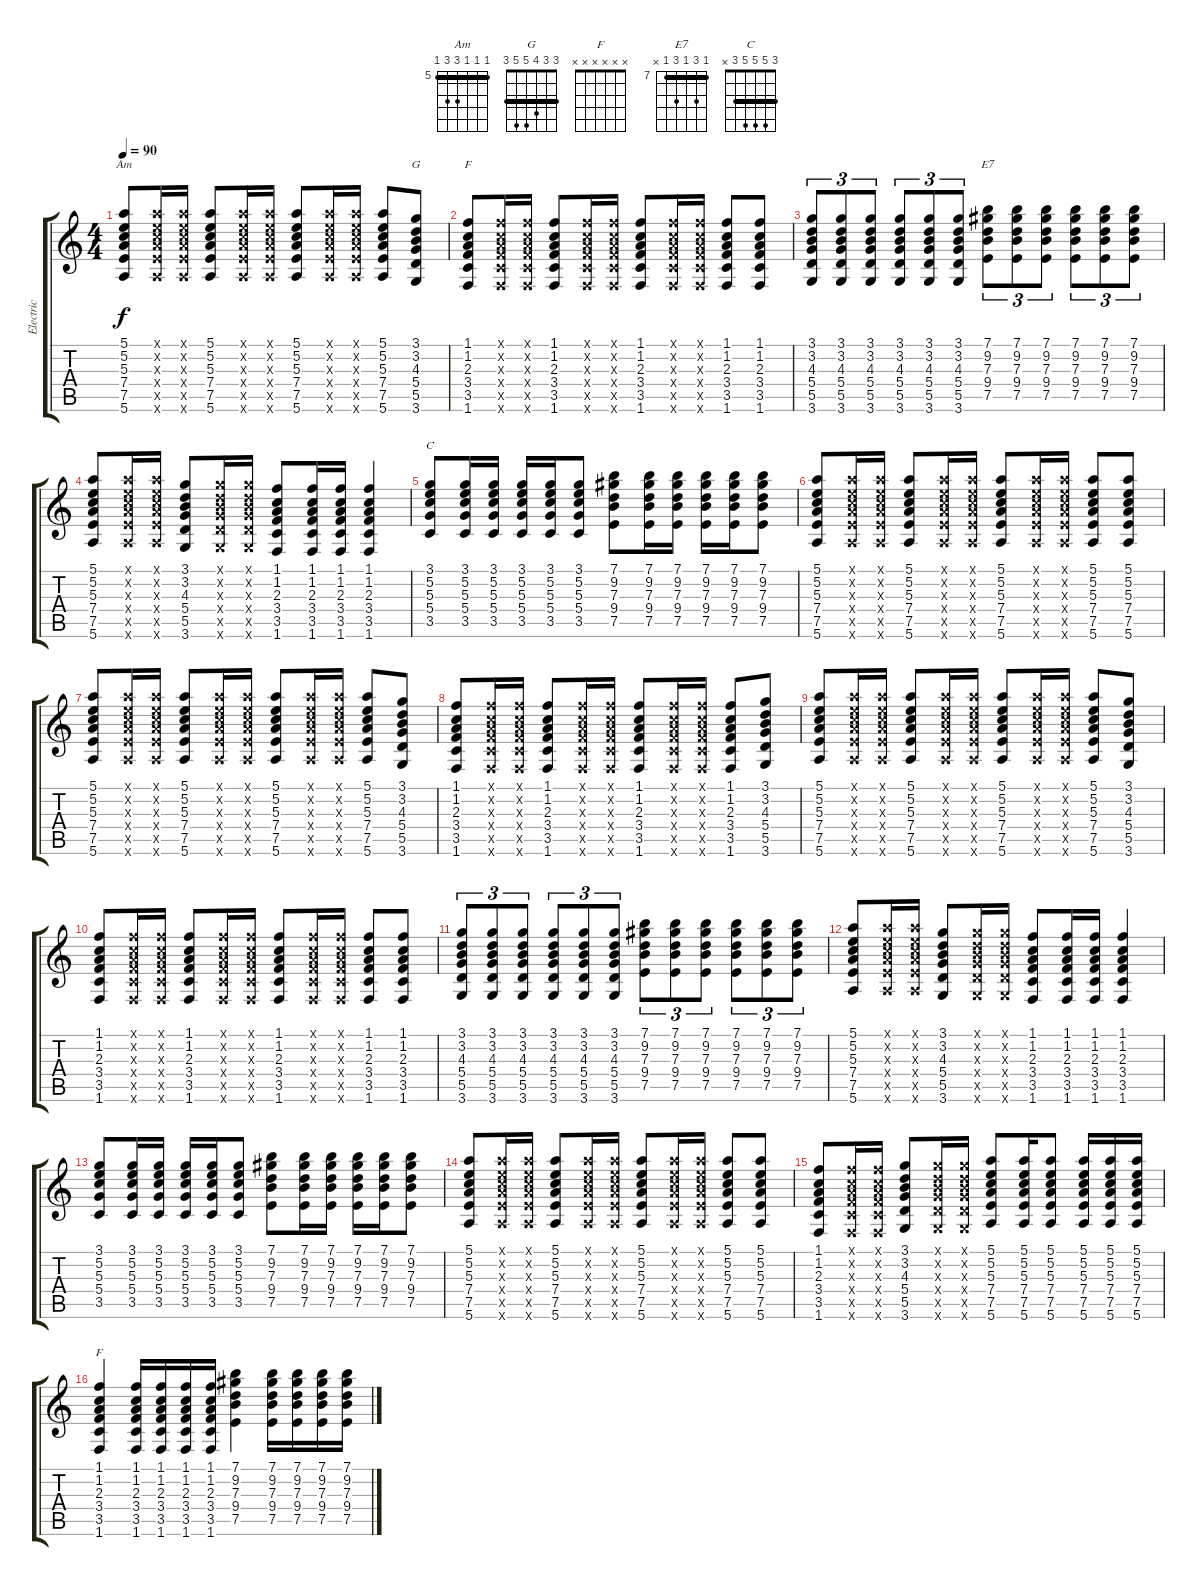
\track ("Electric" "Electric") {instrument distortionguitar}
\staff {score tabs}
\tuning (E4 B3 G3 D3 A2 E2) {hide}
\chord ("Am" 5 5 5 7 7 5) {firstfret 5 barre 5}
\chord ("G" 3 3 4 5 5 3) {barre 3}
\chord ("F" 1 1 2 3 3 1) {barre 1}
\chord ("E7" 7 9 7 9 7 x) {firstfret 7 barre 7}
\chord ("C" 3 5 5 5 3 x) {barre 3}
\chord ("F" x x x x x x)
\ts (4 4)
\tempo 90
\clef g2
\ks c
(5.1 5.2 5.3 7.4 7.5 5.6).8{ch "Am" dy f} (5.1{x} 5.2{x} 5.3{x} 7.4{x} 7.5{x} 5.6{x}).16 (5.1{x} 5.2{x} 5.3{x} 7.4{x} 7.5{x} 5.6{x}).16 (5.1 5.2 5.3 7.4 7.5 5.6).8 (5.1{x} 5.2{x} 5.3{x} 7.4{x} 7.5{x} 5.6{x}).16 (5.1{x} 5.2{x} 5.3{x} 7.4{x} 7.5{x} 5.6{x}).16 (5.1 5.2 5.3 7.4 7.5 5.6).8 (5.1{x} 5.2{x} 5.3{x} 7.4{x} 7.5{x} 5.6{x}).16 (5.1{x} 5.2{x} 5.3{x} 7.4{x} 7.5{x} 5.6{x}).16 (5.1 5.2 5.3 7.4 7.5 5.6).8 (3.1 3.2 4.3 5.4 5.5 3.6).8{ch "G"} |
(1.1 1.2 2.3 3.4 3.5 1.6).8{ch "F"} (1.1{x} 1.2{x} 2.3{x} 3.4{x} 3.5{x} 1.6{x}).16 (1.1{x} 1.2{x} 2.3{x} 3.4{x} 3.5{x} 1.6{x}).16 (1.1 1.2 2.3 3.4 3.5 1.6).8 (1.1{x} 1.2{x} 2.3{x} 3.4{x} 3.5{x} 1.6{x}).16 (1.1{x} 1.2{x} 2.3{x} 3.4{x} 3.5{x} 1.6{x}).16 (1.1 1.2 2.3 3.4 3.5 1.6).8 (1.1{x} 1.2{x} 2.3{x} 3.4{x} 3.5{x} 1.6{x}).16 (1.1{x} 1.2{x} 2.3{x} 3.4{x} 3.5{x} 1.6{x}).16 (1.1 1.2 2.3 3.4 3.5 1.6).8 (1.1 1.2 2.3 3.4 3.5 1.6).8 |
(3.1 3.2 4.3 5.4 5.5 3.6).8{tu (3 2)} (3.1 3.2 4.3 5.4 5.5 3.6).8{tu (3 2)} (3.1 3.2 4.3 5.4 5.5 3.6).8{tu (3 2)} (3.1 3.2 4.3 5.4 5.5 3.6).8{tu (3 2)} (3.1 3.2 4.3 5.4 5.5 3.6).8{tu (3 2)} (3.1 3.2 4.3 5.4 5.5 3.6).8{tu (3 2)} (7.1 9.2 7.3 9.4 7.5).8{tu (3 2) ch "E7"} (7.1 9.2 7.3 9.4 7.5).8{tu (3 2)} (7.1 9.2 7.3 9.4 7.5).8{tu (3 2)} (7.1 9.2 7.3 9.4 7.5).8{tu (3 2)} (7.1 9.2 7.3 9.4 7.5).8{tu (3 2)} (7.1 9.2 7.3 9.4 7.5).8{tu (3 2)} |
(5.1 5.2 5.3 7.4 7.5 5.6).8 (5.1{x} 5.2{x} 5.3{x} 7.4{x} 7.5{x} 5.6{x}).16 (5.1{x} 5.2{x} 5.3{x} 7.4{x} 7.5{x} 5.6{x}).16 (3.1 3.2 4.3 5.4 5.5 3.6).8 (3.1{x} 3.2{x} 4.3{x} 5.4{x} 5.5{x} 3.6{x}).16 (3.1{x} 3.2{x} 4.3{x} 5.4{x} 5.5{x} 3.6{x}).16 (1.1 1.2 2.3 3.4 3.5 1.6).8 (1.1 1.2 2.3 3.4 3.5 1.6).16 (1.1 1.2 2.3 3.4 3.5 1.6).16 (1.1 1.2 2.3 3.4 3.5 1.6).4 |
(3.1 5.2 5.3 5.4 3.5).8{ch "C"} (3.1 5.2 5.3 5.4 3.5).16 (3.1 5.2 5.3 5.4 3.5).16 (3.1 5.2 5.3 5.4 3.5).16 (3.1 5.2 5.3 5.4 3.5).16 (3.1 5.2 5.3 5.4 3.5).8 (7.1 9.2 7.3 9.4 7.5).8 (7.1 9.2 7.3 9.4 7.5).16 (7.1 9.2 7.3 9.4 7.5).16 (7.1 9.2 7.3 9.4 7.5).16 (7.1 9.2 7.3 9.4 7.5).16 (7.1 9.2 7.3 9.4 7.5).8 |
(5.1 5.2 5.3 7.4 7.5 5.6).8 (5.1{x} 5.2{x} 5.3{x} 7.4{x} 7.5{x} 5.6{x}).16 (5.1{x} 5.2{x} 5.3{x} 7.4{x} 7.5{x} 5.6{x}).16 (5.1 5.2 5.3 7.4 7.5 5.6).8 (5.1{x} 5.2{x} 5.3{x} 7.4{x} 7.5{x} 5.6{x}).16 (5.1{x} 5.2{x} 5.3{x} 7.4{x} 7.5{x} 5.6{x}).16 (5.1 5.2 5.3 7.4 7.5 5.6).8 (5.1{x} 5.2{x} 5.3{x} 7.4{x} 7.5{x} 5.6{x}).16 (5.1{x} 5.2{x} 5.3{x} 7.4{x} 7.5{x} 5.6{x}).16 (5.1 5.2 5.3 7.4 7.5 5.6).8 (5.1 5.2 5.3 7.4 7.5 5.6).8 |
(5.1 5.2 5.3 7.4 7.5 5.6).8 (5.1{x} 5.2{x} 5.3{x} 7.4{x} 7.5{x} 5.6{x}).16 (5.1{x} 5.2{x} 5.3{x} 7.4{x} 7.5{x} 5.6{x}).16 (5.1 5.2 5.3 7.4 7.5 5.6).8 (5.1{x} 5.2{x} 5.3{x} 7.4{x} 7.5{x} 5.6{x}).16 (5.1{x} 5.2{x} 5.3{x} 7.4{x} 7.5{x} 5.6{x}).16 (5.1 5.2 5.3 7.4 7.5 5.6).8 (5.1{x} 5.2{x} 5.3{x} 7.4{x} 7.5{x} 5.6{x}).16 (5.1{x} 5.2{x} 5.3{x} 7.4{x} 7.5{x} 5.6{x}).16 (5.1 5.2 5.3 7.4 7.5 5.6).8 (3.1 3.2 4.3 5.4 5.5 3.6).8 |
(1.1 1.2 2.3 3.4 3.5 1.6).8 (1.1{x} 1.2{x} 2.3{x} 3.4{x} 3.5{x} 1.6{x}).16 (1.1{x} 1.2{x} 2.3{x} 3.4{x} 3.5{x} 1.6{x}).16 (1.1 1.2 2.3 3.4 3.5 1.6).8 (1.1{x} 1.2{x} 2.3{x} 3.4{x} 3.5{x} 1.6{x}).16 (1.1{x} 1.2{x} 2.3{x} 3.4{x} 3.5{x} 1.6{x}).16 (1.1 1.2 2.3 3.4 3.5 1.6).8 (1.1{x} 1.2{x} 2.3{x} 3.4{x} 3.5{x} 1.6{x}).16 (1.1{x} 1.2{x} 2.3{x} 3.4{x} 3.5{x} 1.6{x}).16 (1.1 1.2 2.3 3.4 3.5 1.6).8 (3.1 3.2 4.3 5.4 5.5 3.6).8 |
(5.1 5.2 5.3 7.4 7.5 5.6).8 (5.1{x} 5.2{x} 5.3{x} 7.4{x} 7.5{x} 5.6{x}).16 (5.1{x} 5.2{x} 5.3{x} 7.4{x} 7.5{x} 5.6{x}).16 (5.1 5.2 5.3 7.4 7.5 5.6).8 (5.1{x} 5.2{x} 5.3{x} 7.4{x} 7.5{x} 5.6{x}).16 (5.1{x} 5.2{x} 5.3{x} 7.4{x} 7.5{x} 5.6{x}).16 (5.1 5.2 5.3 7.4 7.5 5.6).8 (5.1{x} 5.2{x} 5.3{x} 7.4{x} 7.5{x} 5.6{x}).16 (5.1{x} 5.2{x} 5.3{x} 7.4{x} 7.5{x} 5.6{x}).16 (5.1 5.2 5.3 7.4 7.5 5.6).8 (3.1 3.2 4.3 5.4 5.5 3.6).8 |
(1.1 1.2 2.3 3.4 3.5 1.6).8 (1.1{x} 1.2{x} 2.3{x} 3.4{x} 3.5{x} 1.6{x}).16 (1.1{x} 1.2{x} 2.3{x} 3.4{x} 3.5{x} 1.6{x}).16 (1.1 1.2 2.3 3.4 3.5 1.6).8 (1.1{x} 1.2{x} 2.3{x} 3.4{x} 3.5{x} 1.6{x}).16 (1.1{x} 1.2{x} 2.3{x} 3.4{x} 3.5{x} 1.6{x}).16 (1.1 1.2 2.3 3.4 3.5 1.6).8 (1.1{x} 1.2{x} 2.3{x} 3.4{x} 3.5{x} 1.6{x}).16 (1.1{x} 1.2{x} 2.3{x} 3.4{x} 3.5{x} 1.6{x}).16 (1.1 1.2 2.3 3.4 3.5 1.6).8 (1.1 1.2 2.3 3.4 3.5 1.6).8 |
(3.1 3.2 4.3 5.4 5.5 3.6).8{tu (3 2)} (3.1 3.2 4.3 5.4 5.5 3.6).8{tu (3 2)} (3.1 3.2 4.3 5.4 5.5 3.6).8{tu (3 2)} (3.1 3.2 4.3 5.4 5.5 3.6).8{tu (3 2)} (3.1 3.2 4.3 5.4 5.5 3.6).8{tu (3 2)} (3.1 3.2 4.3 5.4 5.5 3.6).8{tu (3 2)} (7.1 9.2 7.3 9.4 7.5).8{tu (3 2)} (7.1 9.2 7.3 9.4 7.5).8{tu (3 2)} (7.1 9.2 7.3 9.4 7.5).8{tu (3 2)} (7.1 9.2 7.3 9.4 7.5).8{tu (3 2)} (7.1 9.2 7.3 9.4 7.5).8{tu (3 2)} (7.1 9.2 7.3 9.4 7.5).8{tu (3 2)} |
(5.1 5.2 5.3 7.4 7.5 5.6).8 (5.1{x} 5.2{x} 5.3{x} 7.4{x} 7.5{x} 5.6{x}).16 (5.1{x} 5.2{x} 5.3{x} 7.4{x} 7.5{x} 5.6{x}).16 (3.1 3.2 4.3 5.4 5.5 3.6).8 (3.1{x} 3.2{x} 4.3{x} 5.4{x} 5.5{x} 3.6{x}).16 (3.1{x} 3.2{x} 4.3{x} 5.4{x} 5.5{x} 3.6{x}).16 (1.1 1.2 2.3 3.4 3.5 1.6).8 (1.1 1.2 2.3 3.4 3.5 1.6).16 (1.1 1.2 2.3 3.4 3.5 1.6).16 (1.1 1.2 2.3 3.4 3.5 1.6).4 |
(3.1 5.2 5.3 5.4 3.5).8 (3.1 5.2 5.3 5.4 3.5).16 (3.1 5.2 5.3 5.4 3.5).16 (3.1 5.2 5.3 5.4 3.5).16 (3.1 5.2 5.3 5.4 3.5).16 (3.1 5.2 5.3 5.4 3.5).8 (7.1 9.2 7.3 9.4 7.5).8 (7.1 9.2 7.3 9.4 7.5).16 (7.1 9.2 7.3 9.4 7.5).16 (7.1 9.2 7.3 9.4 7.5).16 (7.1 9.2 7.3 9.4 7.5).16 (7.1 9.2 7.3 9.4 7.5).8 |
(5.1 5.2 5.3 7.4 7.5 5.6).8 (5.1{x} 5.2{x} 5.3{x} 7.4{x} 7.5{x} 5.6{x}).16 (5.1{x} 5.2{x} 5.3{x} 7.4{x} 7.5{x} 5.6{x}).16 (5.1 5.2 5.3 7.4 7.5 5.6).8 (5.1{x} 5.2{x} 5.3{x} 7.4{x} 7.5{x} 5.6{x}).16 (5.1{x} 5.2{x} 5.3{x} 7.4{x} 7.5{x} 5.6{x}).16 (5.1 5.2 5.3 7.4 7.5 5.6).8 (5.1{x} 5.2{x} 5.3{x} 7.4{x} 7.5{x} 5.6{x}).16 (5.1{x} 5.2{x} 5.3{x} 7.4{x} 7.5{x} 5.6{x}).16 (5.1 5.2 5.3 7.4 7.5 5.6).8 (5.1 5.2 5.3 7.4 7.5 5.6).8 |
(1.1 1.2 2.3 3.4 3.5 1.6).8 (1.1{x} 1.2{x} 2.3{x} 3.4{x} 3.5{x} 1.6{x}).16 (1.1{x} 1.2{x} 2.3{x} 3.4{x} 3.5{x} 1.6{x}).16 (3.1 3.2 4.3 5.4 5.5 3.6).8 (3.1{x} 3.2{x} 4.3{x} 5.4{x} 5.5{x} 3.6{x}).16 (3.1{x} 3.2{x} 4.3{x} 5.4{x} 5.5{x} 3.6{x}).16 (5.1 5.2 5.3 7.4 7.5 5.6).8 (5.1 5.2 5.3 7.4 7.5 5.6).16 (5.1 5.2 5.3 7.4 7.5 5.6).8 (5.1 5.2 5.3 7.4 7.5 5.6).16 (5.1 5.2 5.3 7.4 7.5 5.6).16 (5.1 5.2 5.3 7.4 7.5 5.6).16 |
(1.1 1.2 2.3 3.4 3.5 1.6).4{ch "F"} (1.1 1.2 2.3 3.4 3.5 1.6).16 (1.1 1.2 2.3 3.4 3.5 1.6).16 (1.1 1.2 2.3 3.4 3.5 1.6).16 (1.1 1.2 2.3 3.4 3.5 1.6).16 (7.1 9.2 7.3 9.4 7.5).4 (7.1 9.2 7.3 9.4 7.5).16 (7.1 9.2 7.3 9.4 7.5).16 (7.1 9.2 7.3 9.4 7.5).16 (7.1 9.2 7.3 9.4 7.5).16
